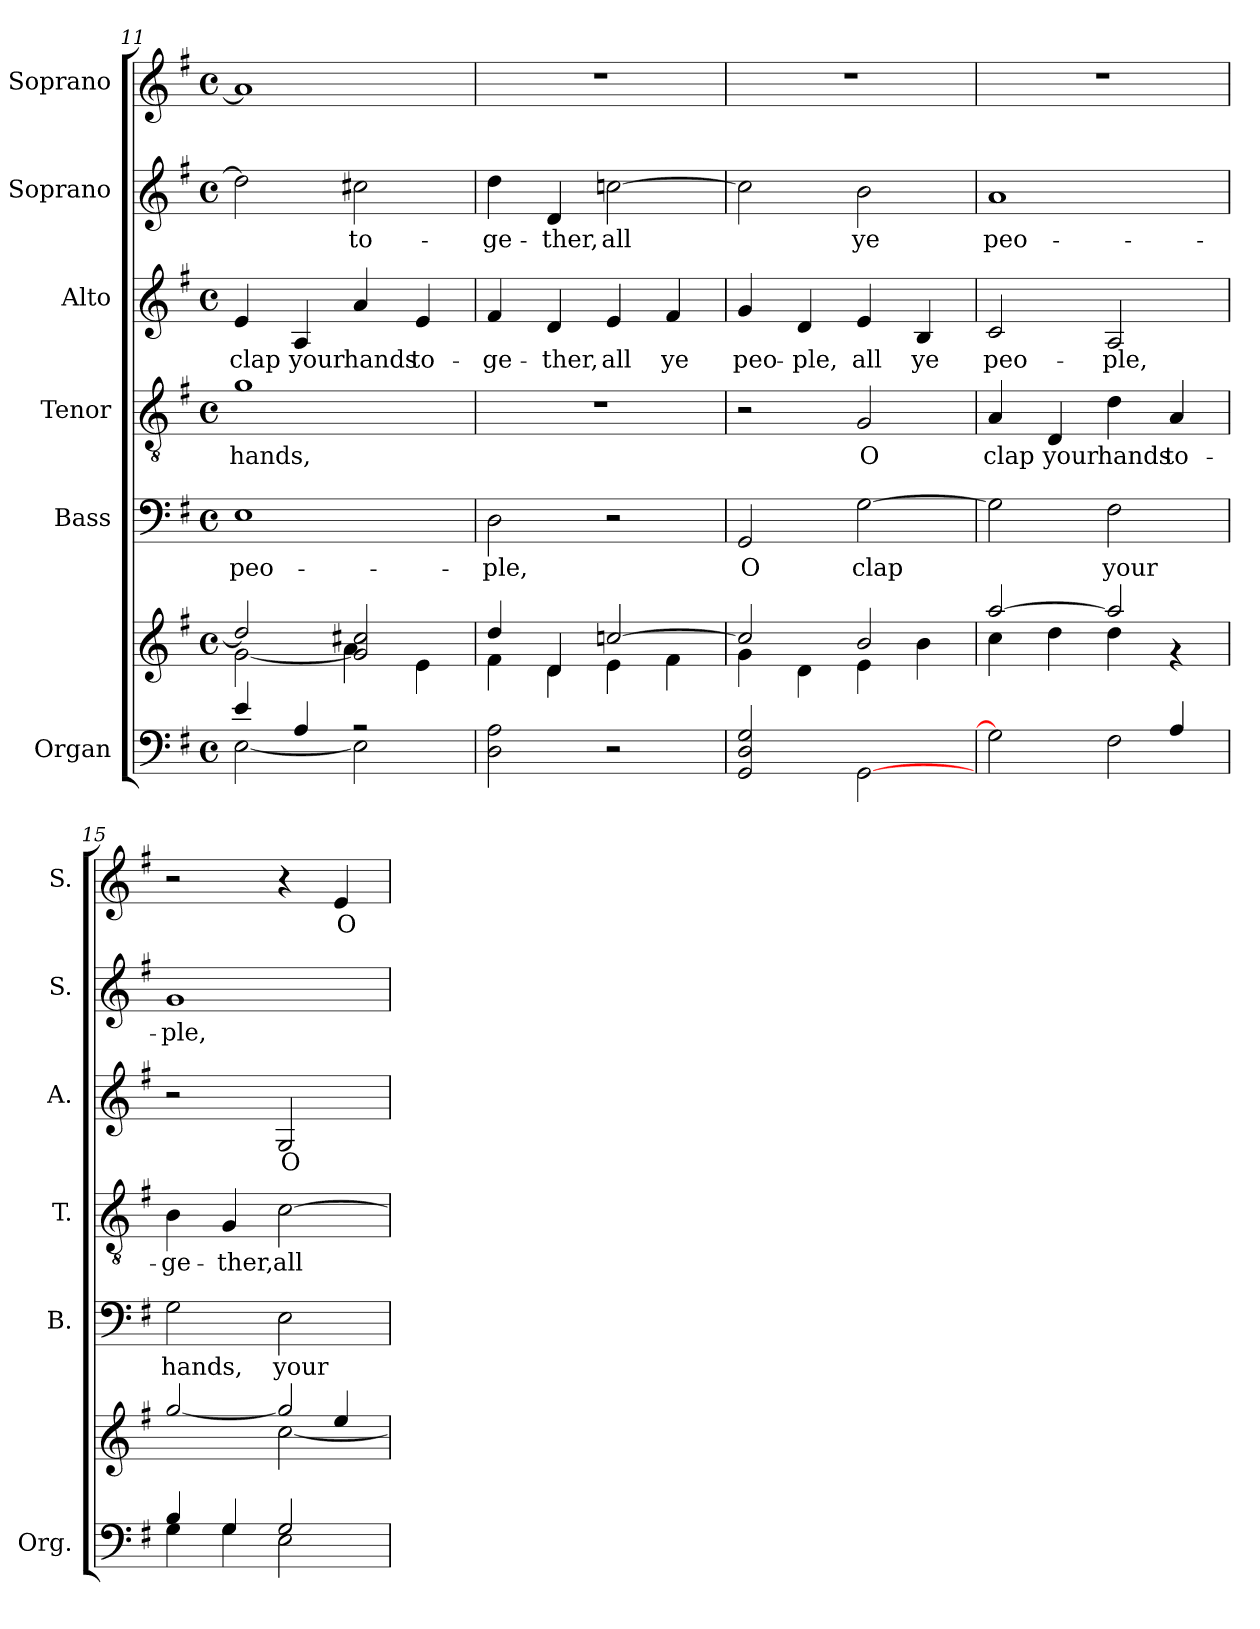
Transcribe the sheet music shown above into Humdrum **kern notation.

**kern	**kern	**kern	**text	**kern	**text	**kern	**text	**kern	**text	**kern	**text
*part6	*part6	*part5	*part5	*part4	*part4	*part3	*part3	*part2	*part2	*part1	*part1
*staff7	*staff6	*staff5	*staff5	*staff4	*staff4	*staff3	*staff3	*staff2	*staff2	*staff1	*staff1
*I"Organ	*	*I"Bass	*	*I"Tenor	*	*I"Alto	*	*I"Soprano	*	*I"Soprano	*
*I'Org.	*	*I'B.	*	*I'T.	*	*I'A.	*	*I'S.	*	*I'S.	*
!!LO:PB:g=z
*clefF4	*clefG2	*clefF4	*	*clefGv2	*	*clefG2	*	*clefG2	*	*clefG2	*
*	*	*	*	*ITrd7c12	*	*	*	*	*	*	*
*k[f#]	*k[f#]	*k[f#]	*	*k[f#]	*	*k[f#]	*	*k[f#]	*	*k[f#]	*
*G:	*G:	*G:	*	*G:	*	*G:	*	*G:	*	*G:	*
*M4/4	*M4/4	*M4/4	*	*M4/4	*	*M4/4	*	*M4/4	*	*M4/4	*
*met(c)	*met(c)	*met(c)	*	*met(c)	*	*met(c)	*	*met(c)	*	*met(c)	*
=11	=11	=11	=11	=11	=11	=11	=11	=11	=11	=11	=11
*^	*^	*	*	*	*	*	*	*	*	*	*
!	!	!	!	!	!LO:LY:b:color=#000000	!	!	!	!	!	!	!	!
!	!	!	!	!	!	!	!LO:LY:b:color=#000000	!	!	!	!	!	!
!	!	!	!	!	!	!	!	!	!LO:LY:b:color=#000000	!	!	!	!
4ei/	[<2Ei\	2ddi/]	[<2gi\	1Ei	peo-	1Gi	hands,	4ei/	clap	2ddi\]	.	1ai]	.
!	!	!	!	!	!	!	!	!	!LO:LY:b:color=#000000	!	!	!	!
4Ai/	.	.	.	.	.	.	.	4Ai/	your	.	.	.	.
!	!	!	!	!	!	!	!	!	!LO:LY:b:color=#000000	!	!	!	!
!	!	!	!	!	!	!	!	!	!	!	!LO:LY:b:color=#000000	!	!
2r	2Ei\]	2gi/] 2cc#Xi	4ai\	.	.	.	.	4ai/	hands	2cc#Xi\	to-	.	.
!	!	!	!	!	!	!	!	!	!LO:LY:b:color=#000000	!	!	!	!
.	.	.	4ei\	.	.	.	.	4ei/	to-	.	.	.	.
*v	*v	*	*	*	*	*	*	*	*	*	*	*	*
=12	=12	=12	=12	=12	=12	=12	=12	=12	=12	=12	=12	=12
!	!	!	!	!LO:LY:b:color=#000000	!	!	!	!	!	!	!	!
!	!	!	!	!	!	!	!	!LO:LY:b:color=#000000	!	!	!	!
!	!	!	!	!	!	!	!	!	!	!LO:LY:b:color=#000000	!	!
2Di\ 2Ai	4ddi/	4f#i\	2Di\	-ple,	1r	.	4f#i/	-ge-	4ddi\	-ge-	1r	.
!	!	!	!	!	!	!	!	!LO:LY:b:color=#000000	!	!	!	!
!	!	!	!	!	!	!	!	!	!	!LO:LY:b:color=#000000	!	!
.	4di/	4di\	.	.	.	.	4di/	-ther,	4di/	-ther,	.	.
!	!	!	!	!	!	!	!	!LO:LY:b:color=#000000	!	!	!	!
!	!	!	!	!	!	!	!	!	!	!LO:LY:b:color=#000000	!	!
2r	[>2ccni/	4ei\	2r	.	.	.	4ei/	all	[>2ccni\	all	.	.
!	!	!	!	!	!	!	!	!LO:LY:b:color=#000000	!	!	!	!
.	.	4f#i\	.	.	.	.	4f#i/	ye	.	.	.	.
=13	=13	=13	=13	=13	=13	=13	=13	=13	=13	=13	=13	=13
!	!	!	!	!LO:LY:b:color=#000000	!	!	!	!	!	!	!	!
!	!	!	!	!	!	!	!	!LO:LY:b:color=#000000	!	!	!	!
2GGi/ 2Di 2Gi	2cci/]	4gi\	2GGi/	O	2r	.	4gi/	peo-	2cci\]	.	1r	.
!	!	!	!	!	!	!	!	!LO:LY:b:color=#000000	!	!	!	!
.	.	4di\	.	.	.	.	4di/	-ple,	.	.	.	.
*X8ba	*	*	*	*	*	*	*	*	*	*	*	*
!	!	!	!	!LO:LY:b:color=#000000	!	!	!	!	!	!	!	!
!	!	!	!	!	!	!LO:LY:b:color=#000000	!	!	!	!	!	!
!	!	!	!	!	!	!	!	!LO:LY:b:color=#000000	!	!	!	!
!	!	!	!	!	!	!	!	!	!	!LO:LY:b:color=#000000	!	!
[<2GGi\	2bi/	4ei\	[>2Gi\	clap	2GGi/	O	4ei/	all	2bi\	ye	.	.
*	*8ba	*	*	*	*	*	*	*	*	*	*	*
!	!	!	!	!	!	!	!	!LO:LY:b:color=#000000	!	!	!	!
.	.	4Bi\	.	.	.	.	4Bi/	ye	.	.	.	.
=14	=14	=14	=14	=14	=14	=14	=14	=14	=14	=14	=14	=14
*^	*	*	*	*	*	*	*	*	*	*	*	*
!	!	!	!	!	!	!	!LO:LY:b:color=#000000	!	!	!	!	!	!
!	!	!	!	!	!	!	!	!	!LO:LY:b:color=#000000	!	!	!	!
!	!	!	!	!	!	!	!	!	!	!	!LO:LY:b:color=#000000	!	!
2.ryy	2Gi\]	[>2ai/	4ci\	2Gi\]	.	4AAi/	clap	2ci/	peo-	1ai	peo-	1r	.
!	!	!	!	!	!	!	!LO:LY:b:color=#000000	!	!	!	!	!	!
.	.	.	4di\	.	.	4DDi/	your	.	.	.	.	.	.
!	!	!	!	!	!LO:LY:b:color=#000000	!	!	!	!	!	!	!	!
!	!	!	!	!	!	!	!LO:LY:b:color=#000000	!	!	!	!	!	!
!	!	!	!	!	!	!	!	!	!LO:LY:b:color=#000000	!	!	!	!
.	2F#i\	2ai/]	4di\	2F#i\	your	4Di\	hands	2Ai/	-ple,	.	.	.	.
!	!	!	!	!	!	!	!LO:LY:b:color=#000000	!	!	!	!	!	!
4Ai/	.	.	4r	.	.	4AAi/	to-	.	.	.	.	.	.
=15	=15	=15	=15	=15	=15	=15	=15	=15	=15	=15	=15	=15	=15
*	*	*	*^	*	*	*	*	*	*	*	*	*	*
!	!	!	!	!	!	!LO:LY:b:color=#000000	!	!	!	!	!	!	!	!
!	!	!	!	!	!	!	!	!LO:LY:b:color=#000000	!	!	!	!	!	!
!	!	!	!	!	!	!	!	!	!	!	!	!LO:LY:b:color=#000000	!	!
4Bi/	4Gi\	[>2gi/	2ryy	2.ryy	2Gi\	hands,	4BBi\	-ge-	2r	.	1gi	-ple,	2r	.
!	!	!	!	!	!	!	!	!LO:LY:b:color=#000000	!	!	!	!	!	!
4Gi/	4Gi\	.	.	.	.	.	4GGi/	-ther,	.	.	.	.	.	.
!	!	!	!	!	!	!LO:LY:b:color=#000000	!	!	!	!	!	!	!	!
!	!	!	!	!	!	!	!	!LO:LY:b:color=#000000	!	!	!	!	!	!
!	!	!	!	!	!	!	!	!	!	!LO:LY:b:color=#000000	!	!	!	!
2Gi/	2Ei\	2gi/]	[<2ci\	.	2Ei\	your	[>2Ci\	all	2Gi/	O	.	.	4r	.
!	!	!	!	!	!	!	!	!	!	!	!	!	!	!LO:LY:b:color=#000000
.	.	.	.	4ei/	.	.	.	.	.	.	.	.	4ei/	O
*v	*v	*	*	*	*	*	*	*	*	*	*	*	*	*
*	*v	*v	*v	*	*	*	*	*	*	*	*	*	*
=	=	=	=	=	=	=	=	=	=	=	=
*-	*-	*-	*-	*-	*-	*-	*-	*-	*-	*-	*-
